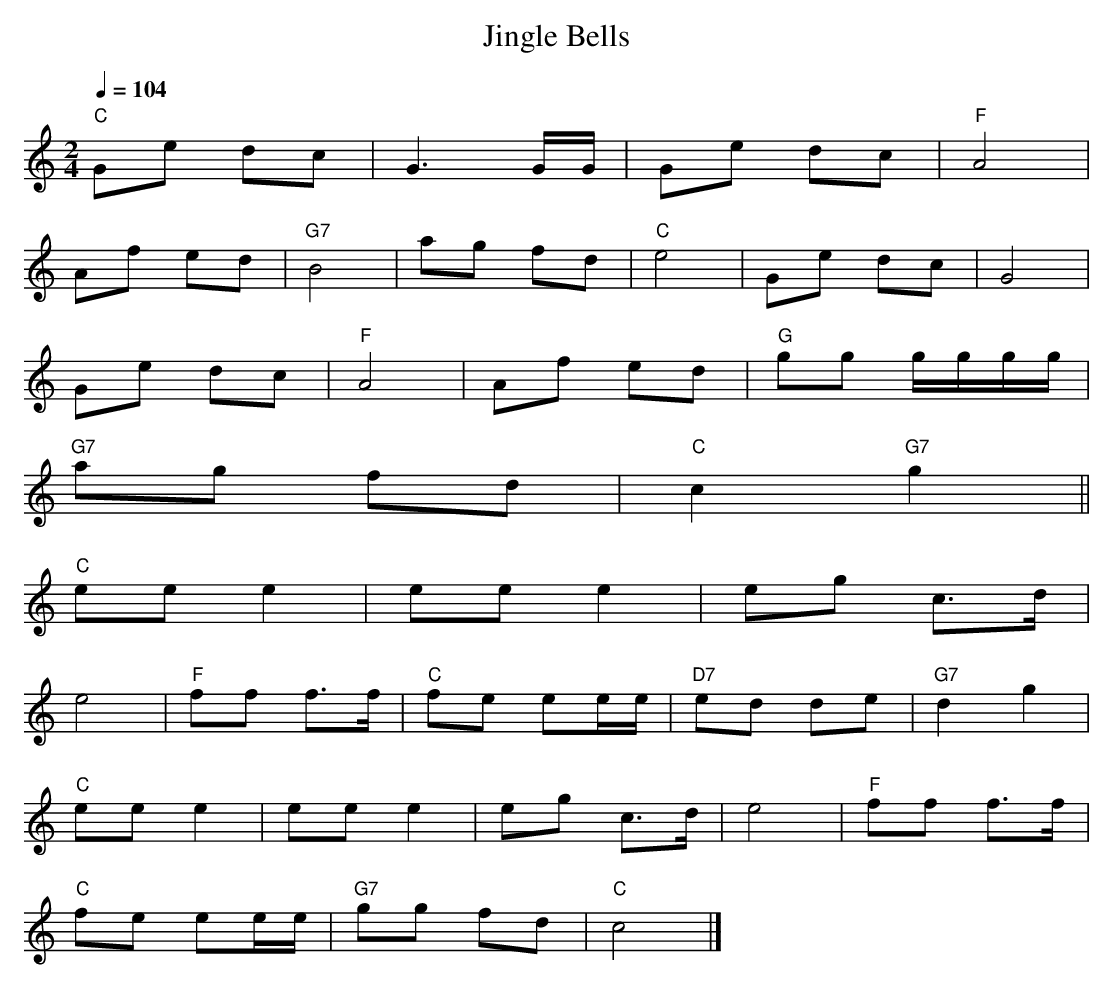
X:1
T:Jingle Bells
Q:1/4=104
M:2/4
L:1/8
K:C
"C"Ge dc | G3 G/G/ | Ge dc | "F"A4 |
Af ed | "G7"B4 | ag fd | "C"e4 | Ge dc | G4 |
Ge dc | "F"A4 | Af ed | "G"gg g/g/g/g/ |
"G7"ag fd | "C"c2 "G7"g2 ||
"C"ee e2 | ee e2 | eg c3/2d/ |
e4 | "F"ff f3/2f/ | "C"fe ee/e/ | "D7"ed de | "G7"d2 g2 |
"C"ee e2 | ee e2 | eg c3/2d/ | e4 | "F"ff f3/2f/ |
"C"fe ee/e/ | "G7"gg fd | "C"c4 |]
